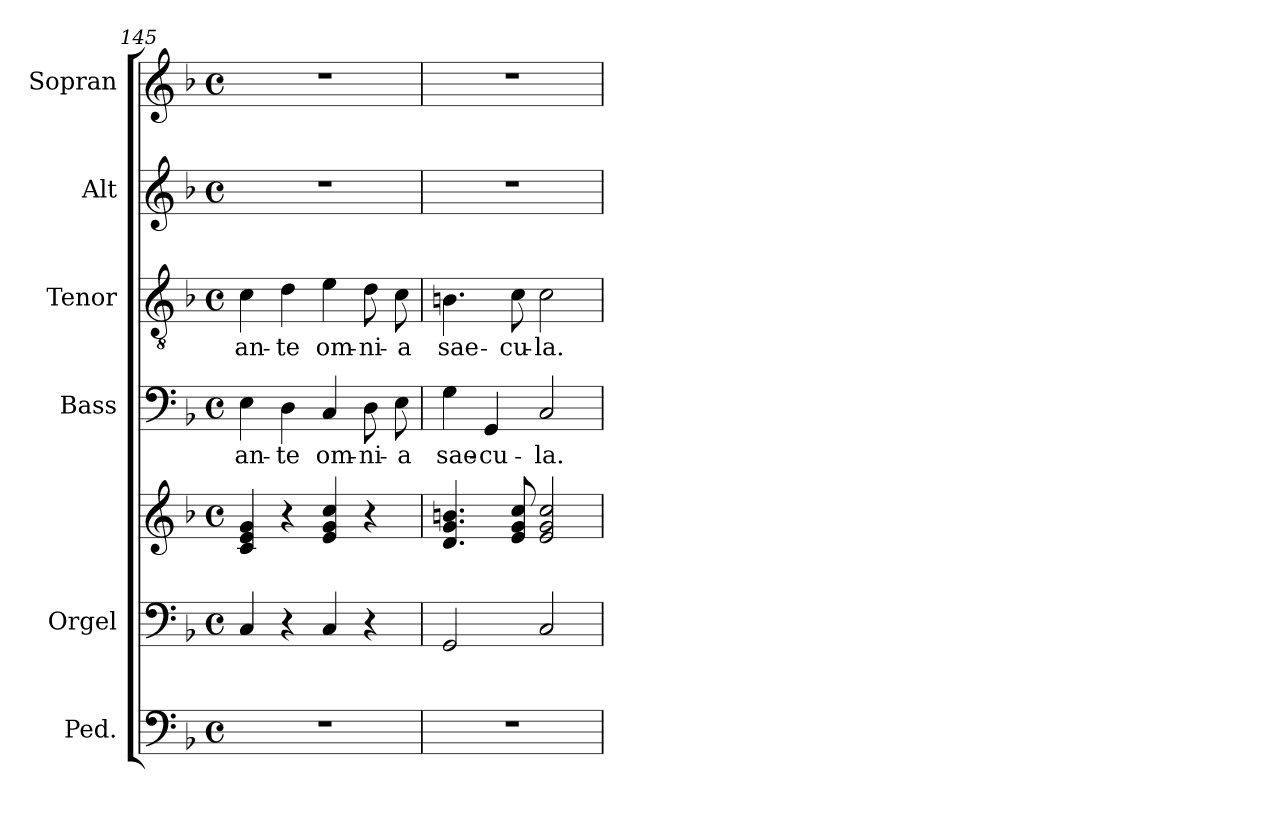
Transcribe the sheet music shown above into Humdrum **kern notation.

**kern	**kern	**kern	**kern	**text	**kern	**text	**kern	**kern
*part6	*part5	*part5	*part4	*part4	*part3	*part3	*part2	*part1
*staff7	*staff6	*staff5	*staff4	*staff4	*staff3	*staff3	*staff2	*staff1
*I"Ped.	*I"Orgel	*	*I"Bass	*	*I"Tenor	*	*I"Alt	*I"Sopran
*	*I'Org.	*	*I'B.	*	*I'T.	*	*I'A.	*I'S.
*clefF4	*clefF4	*clefG2	*clefF4	*	*clefGv2	*	*clefG2	*clefG2
*ITrd7c12	*	*	*	*	*	*	*	*
*k[b-]	*k[b-]	*k[b-]	*k[b-]	*	*k[b-]	*	*k[b-]	*k[b-]
*F:	*F:	*F:	*F:	*	*F:	*	*F:	*F:
*M4/4	*M4/4	*M4/4	*M4/4	*	*M4/4	*	*M4/4	*M4/4
*met(c)	*met(c)	*met(c)	*met(c)	*	*met(c)	*	*met(c)	*met(c)
=145	=145	=145	=145	=145	=145	=145	=145	=145
!	!	!	!	!LO:LY:b	!	!LO:LY:b	!	!
1r	4C/	4c/ 4e/ 4g/	4E\	an-	4c\	an-	1r	1r
!	!	!	!	!LO:LY:b	!	!LO:LY:b	!	!
.	4r	4r	4D\	-te	4d\	-te	.	.
!	!	!	!	!LO:LY:b	!	!LO:LY:b	!	!
.	4C/	4e/ 4g/ 4cc/	4C/	om-	4e\	om-	.	.
!	!	!	!	!LO:LY:b	!	!LO:LY:b	!	!
.	4r	4r	8D\	-ni-	8d\	-ni-	.	.
!	!	!	!	!LO:LY:b	!	!LO:LY:b	!	!
.	.	.	8E\	-a	8c\	-a	.	.
=146	=146	=146	=146	=146	=146	=146	=146	=146
!	!	!	!	!LO:LY:b	!	!LO:LY:b	!	!
1r	2GG/	4.d/ 4.g/ 4.bn/	4G\	sae-	4.Bn\	sae-	1r	1r
!	!	!	!	!LO:LY:b	!	!	!	!
.	.	.	4GG/	-cu-	.	.	.	.
!	!	!	!	!	!	!LO:LY:b	!	!
.	.	8e/ 8g/ 8cc/	.	.	8c\	-cu-	.	.
!	!	!	!	!LO:LY:b	!	!LO:LY:b	!	!
.	2C/	2e/ 2g/ 2cc/	2C/	-la.	2c\	-la.	.	.
=	=	=	=	=	=	=	=	=
*-	*-	*-	*-	*-	*-	*-	*-	*-
